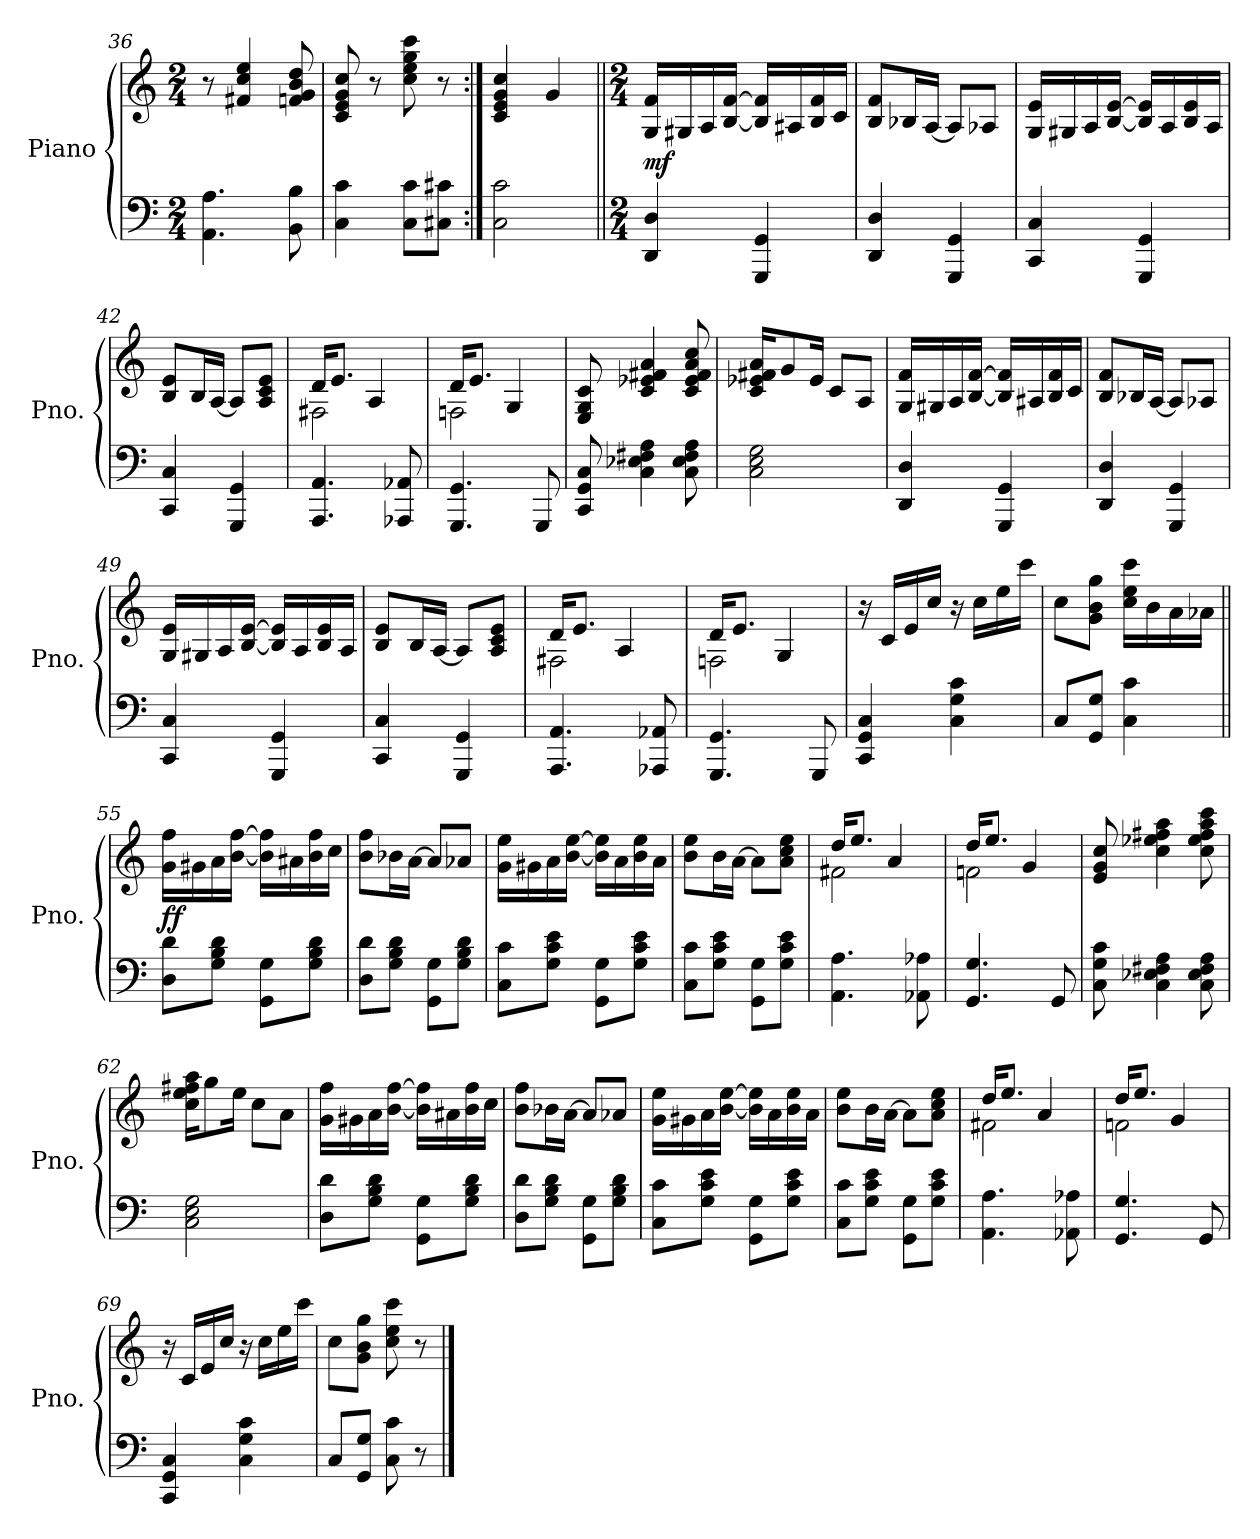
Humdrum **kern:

**kern	**kern	**dynam
*part1	*part1	*part1
*staff2	*staff1	*staff1/2
*I"Piano	*	*
*I'Pno.	*	*
*clefF4	*clefG2	*
*k[]	*k[]	*
*M2/4	*M2/4	*
=36	=36	=36
4.AA\ 4.A\	8r	.
.	4f#X/ 4cc/ 4ee/	.
8BB\ 8B\	8fn/ 8g/ 8b/ 8dd/	.
=37	=37	=37
4C\ 4c\	8c/ 8e/ 8g/ 8cc/	.
.	8r	.
8C\ 8c\L	8cc\ 8ee\ 8gg\ 8ccc\	.
8C#X\ 8c#X\J	8r	.
=38:|!	=38:|!	=38:|!
2C\ 2c\	4c/ 4e/ 4g/ 4cc/	.
.	4g/	.
!!LO:LB:g=z
=39||	=39||	=39||
*M2/4	*M2/4	*
!	!	!LO:DY:b
4DD/ 4D/	16G/ 16f/LL	mf
.	16G#X/	.
.	16A/	.
.	[16B/ [16f/JJ	.
4GGG/ 4GG/	16B/] 16f/]LL	.
.	16A#X/	.
.	16B/ 16f/	.
.	16c/JJ	.
=40	=40	=40
4DD/ 4D/	8B/ 8f/L	.
.	16B-X/L	.
.	[16A/JJ	.
4GGG/ 4GG/	8A/L]	.
.	8A-X/J	.
=41	=41	=41
4CC/ 4C/	16G/ 16e/LL	.
.	16G#X/	.
.	16A/	.
.	[16B/ [16e/JJ	.
4GGG/ 4GG/	16B/] 16e/]LL	.
.	16A/	.
.	16B/ 16e/	.
.	16A/JJ	.
=42	=42	=42
4CC/ 4C/	8B/ 8e/L	.
.	16B/L	.
.	[16A/JJ	.
4GGG/ 4GG/	8A/L]	.
.	8A/ 8c/ 8e/J	.
!!LO:LB:g=z
=43	=43	=43
*	*^	*
4.AAA/ 4.AA/	16d/KL	2F#X\	.
.	8.e/J	.	.
.	4A/	.	.
8AAA-X/ 8AA-X/	.	.	.
=44	=44	=44	=44
4.GGG/ 4.GG/	16d/KL	2Fn\	.
.	8.e/J	.	.
.	4G/	.	.
8GGG/	.	.	.
*	*v	*v	*
=45	=45	=45
8CC/ 8GG/ 8C/	8E/ 8G/ 8c/	.
4C\ 4E-X\ 4F#X\ 4A\	4c/ 4e-X/ 4f#X/ 4a/	.
8C\ 8E-\ 8F#\ 8A\	8c/ 8e-/ 8f#/ 8a/ 8cc/	.
=46	=46	=46
2C\ 2E\ 2G\	16c/ 16e-X/ 16f#X/ 16a/KL	.
.	8g/	.
.	16e-/Jk	.
.	8c/L	.
.	8A/J	.
=47	=47	=47
4DD/ 4D/	16G/ 16f/LL	.
.	16G#X/	.
.	16A/	.
.	[16B/ [16f/JJ	.
4GGG/ 4GG/	16B/] 16f/]LL	.
.	16A#X/	.
.	16B/ 16f/	.
.	16c/JJ	.
!!LO:PB:g=z
=48	=48	=48
4DD/ 4D/	8B/ 8f/L	.
.	16B-X/L	.
.	[16A/JJ	.
4GGG/ 4GG/	8A/L]	.
.	8A-X/J	.
=49	=49	=49
4CC/ 4C/	16G/ 16e/LL	.
.	16G#X/	.
.	16A/	.
.	[16B/ [16e/JJ	.
4GGG/ 4GG/	16B/] 16e/]LL	.
.	16A/	.
.	16B/ 16e/	.
.	16A/JJ	.
=50	=50	=50
4CC/ 4C/	8B/ 8e/L	.
.	16B/L	.
.	[16A/JJ	.
4GGG/ 4GG/	8A/L]	.
.	8A/ 8c/ 8e/J	.
=51	=51	=51
*	*^	*
4.AAA/ 4.AA/	16d/KL	2F#X\	.
.	8.e/J	.	.
.	4A/	.	.
8AAA-X/ 8AA-X/	.	.	.
!!LO:LB:g=z	!!
=52	=52	=52	=52
4.GGG/ 4.GG/	16d/KL	2Fn\	.
.	8.e/J	.	.
.	4G/	.	.
8GGG/	.	.	.
*	*v	*v	*
=53	=53	=53
4CC/ 4GG/ 4C/	16r	.
.	16c/LL	.
.	16e/	.
.	16cc/JJ	.
4C\ 4G\ 4c\	16r	.
.	16cc\LL	.
.	16ee\	.
.	16ccc\JJ	.
=54	=54	=54
8C/L	8cc\L	.
8GG/ 8G/J	8g\ 8b\ 8gg\J	.
4C\ 4c\	16cc\ 16ee\ 16ccc\LL	.
.	16b\	.
.	16a\	.
.	16a-X\JJ	.
=55||	=55||	=55||
!	!	!LO:DY:b
8D\ 8d\L	16g\ 16ff\LL	ff
.	16g#X\	.
8G\ 8B\ 8d\J	16a\	.
.	[16b\ [16ff\JJ	.
8GG\ 8G\L	16b\] 16ff\]LL	.
.	16a#X\	.
8G\ 8B\ 8d\J	16b\ 16ff\	.
.	16cc\JJ	.
!!LO:LB:g=z
=56	=56	=56
8D\ 8d\L	8b\ 8ff\L	.
8G\ 8B\ 8d\J	16b-X\L	.
.	[16a\JJ	.
8GG\ 8G\L	8a/L]	.
8G\ 8B\ 8d\J	8a-X/J	.
=57	=57	=57
8C\ 8c\L	16g\ 16ee\LL	.
.	16g#X\	.
8G\ 8c\ 8e\J	16a\	.
.	[16b\ [16ee\JJ	.
8GG\ 8G\L	16b\] 16ee\]LL	.
.	16a\	.
8G\ 8c\ 8e\J	16b\ 16ee\	.
.	16a\JJ	.
=58	=58	=58
8C\ 8c\L	8b\ 8ee\L	.
8G\ 8c\ 8e\J	16b\L	.
.	[16a\JJ	.
8GG\ 8G\L	8a\L]	.
8G\ 8c\ 8e\J	8a\ 8cc\ 8ee\J	.
=59	=59	=59
*	*^	*
4.AA\ 4.A\	16dd/KL	2f#X\	.
.	8.ee/J	.	.
.	4a/	.	.
8AA-X\ 8A-X\	.	.	.
=60	=60	=60	=60
4.GG/ 4.G/	16dd/KL	2fn\	.
.	8.ee/J	.	.
.	4g/	.	.
8GG/	.	.	.
*	*v	*v	*
!!LO:LB:g=z
=61	=61	=61
8C\ 8G\ 8c\	8e/ 8g/ 8cc/	.
4C\ 4E-X\ 4F#X\ 4A\	4cc\ 4ee-X\ 4ff#X\ 4aa\	.
8C\ 8E-\ 8F#\ 8A\	8cc\ 8ee-\ 8ff#\ 8aa\ 8ccc\	.
=62	=62	=62
2C\ 2E\ 2G\	16cc\ 16ee\ 16ff#X\ 16aa\KL	.
.	8gg\	.
.	16ee\Jk	.
.	8cc\L	.
.	8a\J	.
=63	=63	=63
8D\ 8d\L	16g\ 16ff\LL	.
.	16g#X\	.
8G\ 8B\ 8d\J	16a\	.
.	[16b\ [16ff\JJ	.
8GG\ 8G\L	16b\] 16ff\]LL	.
.	16a#X\	.
8G\ 8B\ 8d\J	16b\ 16ff\	.
.	16cc\JJ	.
=64	=64	=64
8D\ 8d\L	8b\ 8ff\L	.
8G\ 8B\ 8d\J	16b-X\L	.
.	[16a\JJ	.
8GG\ 8G\L	8a/L]	.
8G\ 8B\ 8d\J	8a-X/J	.
=65	=65	=65
8C\ 8c\L	16g\ 16ee\LL	.
.	16g#X\	.
8G\ 8c\ 8e\J	16a\	.
.	[16b\ [16ee\JJ	.
8GG\ 8G\L	16b\] 16ee\]LL	.
.	16a\	.
8G\ 8c\ 8e\J	16b\ 16ee\	.
.	16a\JJ	.
!!LO:LB:g=z
=66	=66	=66
8C\ 8c\L	8b\ 8ee\L	.
8G\ 8c\ 8e\J	16b\L	.
.	[16a\JJ	.
8GG\ 8G\L	8a\L]	.
8G\ 8c\ 8e\J	8a\ 8cc\ 8ee\J	.
=67	=67	=67
*	*^	*
4.AA\ 4.A\	16dd/KL	2f#X\	.
.	8.ee/J	.	.
.	4a/	.	.
8AA-X\ 8A-X\	.	.	.
=68	=68	=68	=68
4.GG/ 4.G/	16dd/KL	2fn\	.
.	8.ee/J	.	.
.	4g/	.	.
8GG/	.	.	.
*	*v	*v	*
=69	=69	=69
4CC/ 4GG/ 4C/	16r	.
.	16c/LL	.
.	16e/	.
.	16cc/JJ	.
4C\ 4G\ 4c\	16r	.
.	16cc\LL	.
.	16ee\	.
.	16ccc\JJ	.
=70	=70	=70
8C/L	8cc\L	.
8GG/ 8G/J	8g\ 8b\ 8gg\J	.
8C\ 8c\	8cc\ 8ee\ 8ccc\	.
8r	8r	.
==	==	==
*-	*-	*-
